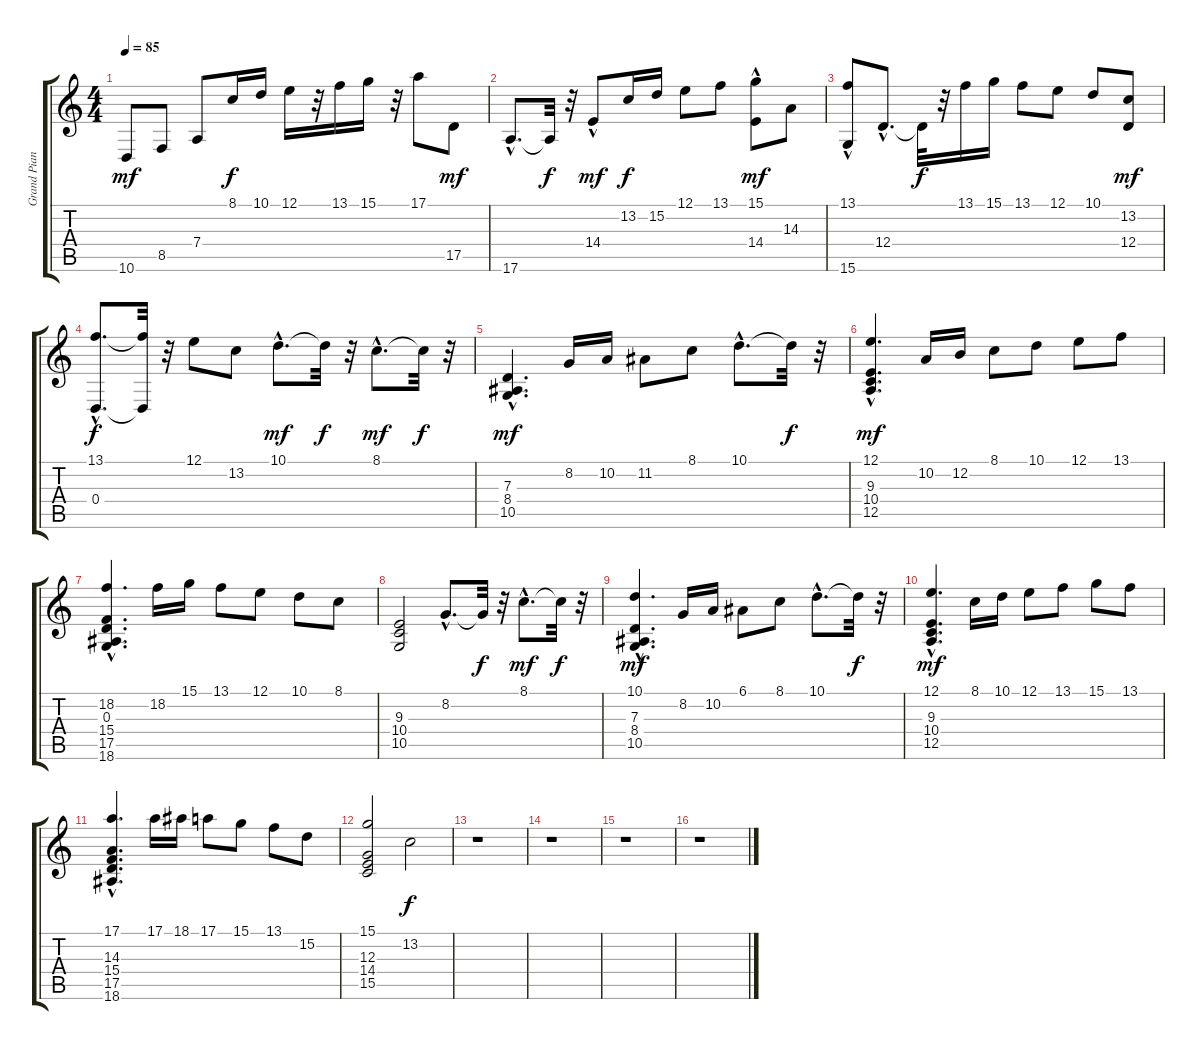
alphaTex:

\track ("Grand Piano" "Grand Pian") {instrument acousticgrandpiano}
\staff {score tabs}
\tuning (E4 B3 G3 D3 A2 E2) {hide}
\ts (4 4)
\tempo 85
\clef g2
\ks c
10.6.8{dy mf} 8.5.8 7.4.8 8.1.16{dy f} 10.1.16 12.1.16 r.32 13.1.16 15.1.16 r.32 17.1.8 17.5.8{dy mf} |
17.6{hac}.8{d} 17.6{t}.32{dy f} r.32 14.4{hac}.8{dy mf} 13.2.16{dy f} 15.2.16 12.1.8 13.1.8 (15.1 14.4{hac}).8{dy mf} 14.3.8 |
(13.1{hac} 15.6).8 12.4{hac}.8{d} 12.4{t}.32{dy f} r.32 13.1.16 15.1.16 13.1.8 12.1.8 10.1.8 (13.2 12.4).8{dy mf} |
(13.1{hac} 0.4{hac}).8{d dy f} (13.1{t} 0.4{t}).32 r.32 12.1.8 13.2.8 10.1{hac}.8{d dy mf} 10.1{t}.32{dy f} r.32 8.1{hac}.8{d dy mf} 8.1{t}.32{dy f} r.32 |
(7.3{hac} 8.4{hac} 10.5{hac}).4{d dy mf} 8.2.16 10.2.16 11.2.8 8.1.8 10.1{hac}.8{d} 10.1{t}.32{dy f} r.32 |
(12.1{hac} 9.3{hac} 10.4{hac} 12.5{hac}).4{d dy mf} 10.2.16 12.2.16 8.1.8 10.1.8 12.1.8 13.1.8 |
(18.2{hac} 0.3{hac} 15.4{hac} 17.5{hac} 18.6{hac}).4{d} 18.2.16 15.1.16 13.1.8 12.1.8 10.1.8 8.1.8 |
(9.3 10.4 10.5).2 8.2{hac}.8{d} 8.2{t}.32{dy f} r.32 8.1{hac}.8{d dy mf} 8.1{t}.32{dy f} r.32 |
(10.1{hac} 7.3{hac} 8.4{hac} 10.5{hac}).4{d dy mf} 8.2.16 10.2.16 6.1.8 8.1.8 10.1{hac}.8{d} 10.1{t}.32{dy f} r.32 |
(12.1{hac} 9.3{hac} 10.4{hac} 12.5{hac}).4{d dy mf} 8.1.16 10.1.16 12.1.8 13.1.8 15.1.8 13.1.8 |
(17.1{hac} 14.3{hac} 15.4{hac} 17.5{hac} 18.6{hac}).4{d} 17.1.16 18.1.16 17.1.8 15.1.8 13.1.8 15.2.8 |
(15.1 12.3 14.4 15.5).2 13.2.2{dy f} |
r.1 |
r.1 |
r.1 |
r.1
